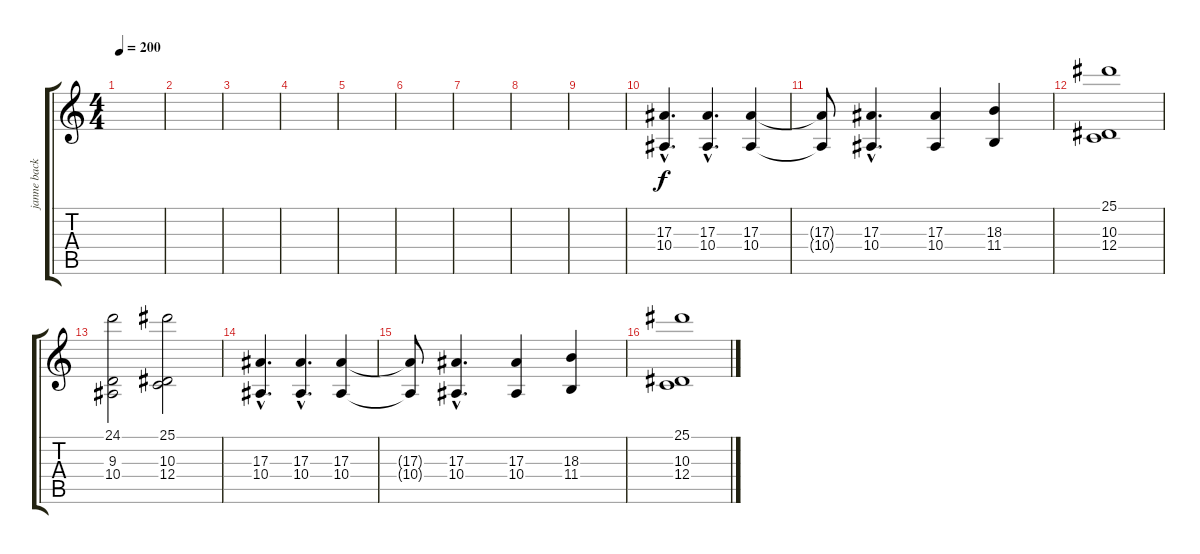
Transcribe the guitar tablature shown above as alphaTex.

\track ("janne background" "janne back") {instrument stringensemble1}
\staff {score tabs}
\tuning (D4 A3 F3 C3 G2 C2) {hide}
\ts (4 4)
\tempo 200
\clef g2
\ks c
|
|
|
|
|
|
|
|
|
(17.3{hac} 10.4{hac}).4{d} (17.3{hac} 10.4{hac}).4{d} (17.3 10.4).4 |
(17.3{t} 10.4{t}).8 (17.3{hac} 10.4{hac}).4{d} (17.3 10.4).4 (18.3 11.4).4 |
(25.1 10.3 12.4).1 |
(24.1 9.3 10.4).2 (25.1 10.3 12.4).2 |
(17.3{hac} 10.4{hac}).4{d} (17.3{hac} 10.4{hac}).4{d} (17.3 10.4).4 |
(17.3{t} 10.4{t}).8 (17.3{hac} 10.4{hac}).4{d} (17.3 10.4).4 (18.3 11.4).4 |
(25.1 10.3 12.4).1
